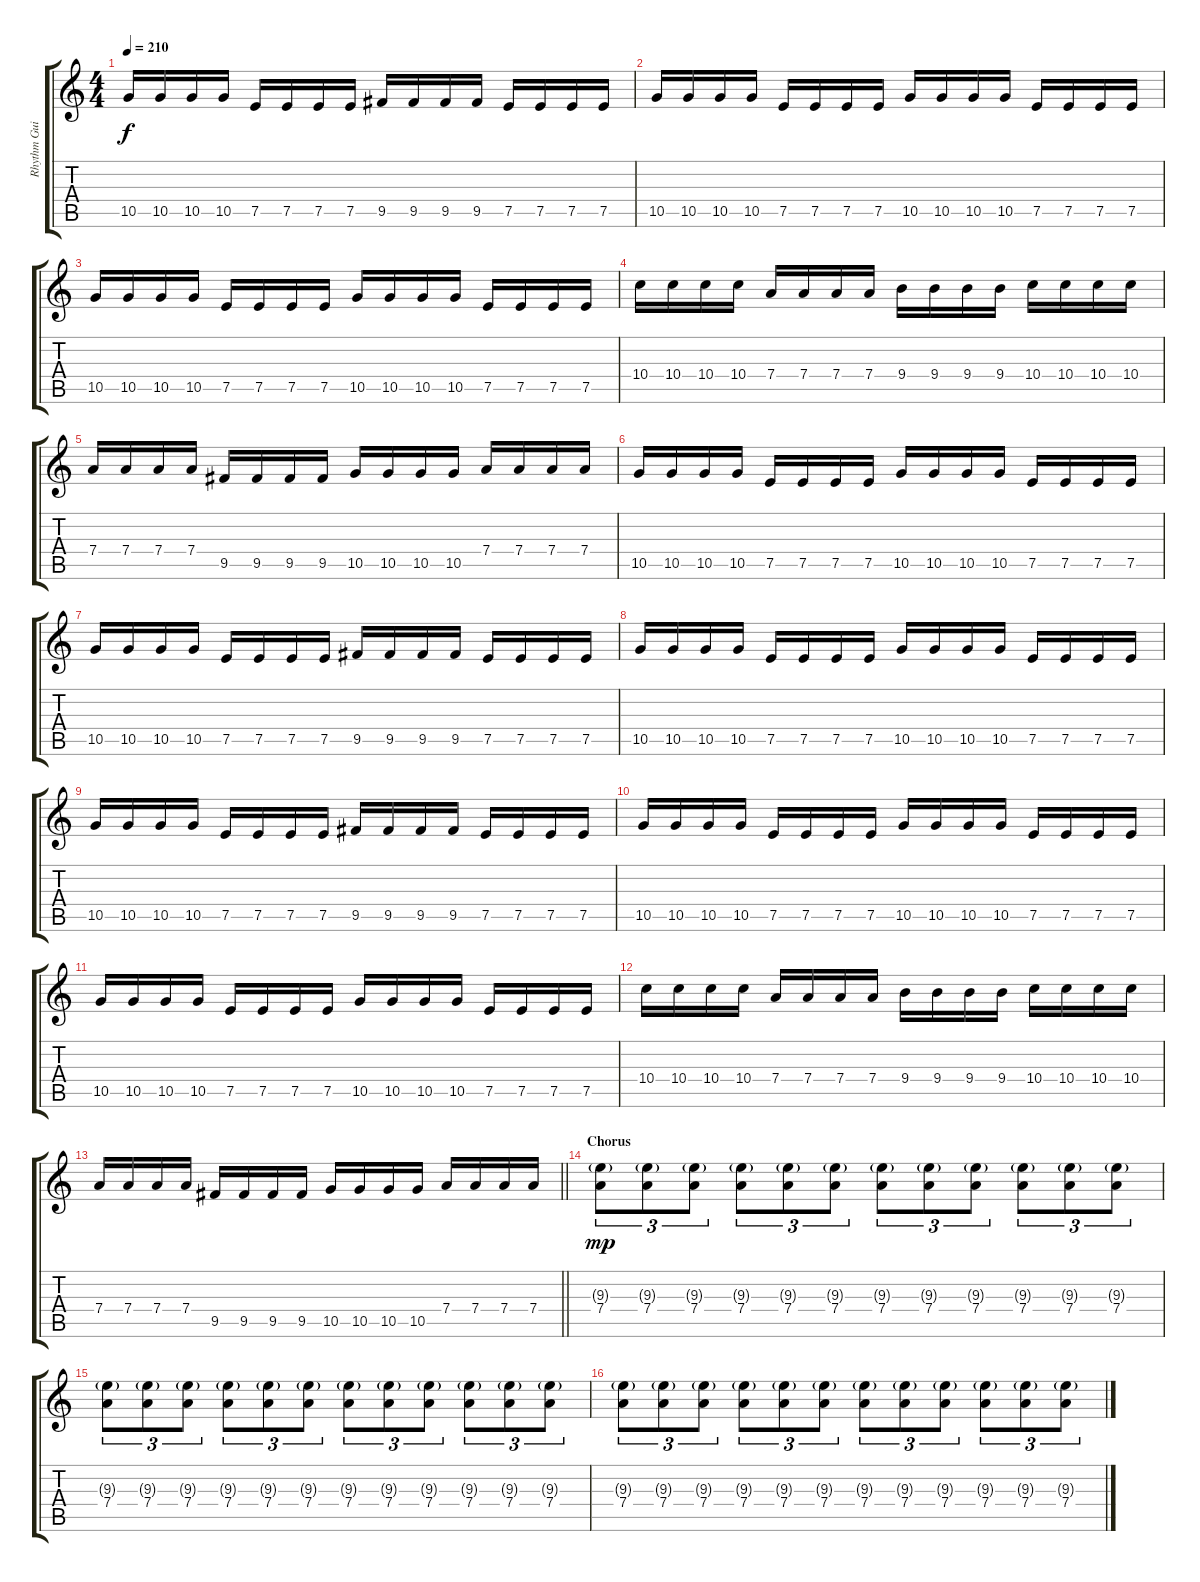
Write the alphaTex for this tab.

\track ("Rhythm Guitar" "Rhythm Gui") {instrument distortionguitar}
\staff {score tabs}
\tuning (E4 B3 G3 D3 A2 E2) {hide}
\ts (4 4)
\tempo 210
\clef g2
\ks c
10.5.16{dy f} 10.5.16 10.5.16 10.5.16 7.5.16 7.5.16 7.5.16 7.5.16 9.5.16 9.5.16 9.5.16 9.5.16 7.5.16 7.5.16 7.5.16 7.5.16 |
10.5.16 10.5.16 10.5.16 10.5.16 7.5.16 7.5.16 7.5.16 7.5.16 10.5.16 10.5.16 10.5.16 10.5.16 7.5.16 7.5.16 7.5.16 7.5.16 |
10.5.16 10.5.16 10.5.16 10.5.16 7.5.16 7.5.16 7.5.16 7.5.16 10.5.16 10.5.16 10.5.16 10.5.16 7.5.16 7.5.16 7.5.16 7.5.16 |
10.4.16 10.4.16 10.4.16 10.4.16 7.4.16 7.4.16 7.4.16 7.4.16 9.4.16 9.4.16 9.4.16 9.4.16 10.4.16 10.4.16 10.4.16 10.4.16 |
7.4.16 7.4.16 7.4.16 7.4.16 9.5.16 9.5.16 9.5.16 9.5.16 10.5.16 10.5.16 10.5.16 10.5.16 7.4.16 7.4.16 7.4.16 7.4.16 |
10.5.16 10.5.16 10.5.16 10.5.16 7.5.16 7.5.16 7.5.16 7.5.16 10.5.16 10.5.16 10.5.16 10.5.16 7.5.16 7.5.16 7.5.16 7.5.16 |
10.5.16 10.5.16 10.5.16 10.5.16 7.5.16 7.5.16 7.5.16 7.5.16 9.5.16 9.5.16 9.5.16 9.5.16 7.5.16 7.5.16 7.5.16 7.5.16 |
10.5.16 10.5.16 10.5.16 10.5.16 7.5.16 7.5.16 7.5.16 7.5.16 10.5.16 10.5.16 10.5.16 10.5.16 7.5.16 7.5.16 7.5.16 7.5.16 |
10.5.16 10.5.16 10.5.16 10.5.16 7.5.16 7.5.16 7.5.16 7.5.16 9.5.16 9.5.16 9.5.16 9.5.16 7.5.16 7.5.16 7.5.16 7.5.16 |
10.5.16 10.5.16 10.5.16 10.5.16 7.5.16 7.5.16 7.5.16 7.5.16 10.5.16 10.5.16 10.5.16 10.5.16 7.5.16 7.5.16 7.5.16 7.5.16 |
10.5.16 10.5.16 10.5.16 10.5.16 7.5.16 7.5.16 7.5.16 7.5.16 10.5.16 10.5.16 10.5.16 10.5.16 7.5.16 7.5.16 7.5.16 7.5.16 |
10.4.16 10.4.16 10.4.16 10.4.16 7.4.16 7.4.16 7.4.16 7.4.16 9.4.16 9.4.16 9.4.16 9.4.16 10.4.16 10.4.16 10.4.16 10.4.16 |
\barLineRight lightlight
7.4.16 7.4.16 7.4.16 7.4.16 9.5.16 9.5.16 9.5.16 9.5.16 10.5.16 10.5.16 10.5.16 10.5.16 7.4.16 7.4.16 7.4.16 7.4.16 |
\section ("" "Chorus")
(9.3{g} 7.4).8{tu (3 2) dy mp} (9.3{g} 7.4).8{tu (3 2)} (9.3{g} 7.4).8{tu (3 2)} (9.3{g} 7.4).8{tu (3 2)} (9.3{g} 7.4).8{tu (3 2)} (9.3{g} 7.4).8{tu (3 2)} (9.3{g} 7.4).8{tu (3 2)} (9.3{g} 7.4).8{tu (3 2)} (9.3{g} 7.4).8{tu (3 2)} (9.3{g} 7.4).8{tu (3 2)} (9.3{g} 7.4).8{tu (3 2)} (9.3{g} 7.4).8{tu (3 2)} |
(9.3{g} 7.4).8{tu (3 2)} (9.3{g} 7.4).8{tu (3 2)} (9.3{g} 7.4).8{tu (3 2)} (9.3{g} 7.4).8{tu (3 2)} (9.3{g} 7.4).8{tu (3 2)} (9.3{g} 7.4).8{tu (3 2)} (9.3{g} 7.4).8{tu (3 2)} (9.3{g} 7.4).8{tu (3 2)} (9.3{g} 7.4).8{tu (3 2)} (9.3{g} 7.4).8{tu (3 2)} (9.3{g} 7.4).8{tu (3 2)} (9.3{g} 7.4).8{tu (3 2)} |
(9.3{g} 7.4).8{tu (3 2)} (9.3{g} 7.4).8{tu (3 2)} (9.3{g} 7.4).8{tu (3 2)} (9.3{g} 7.4).8{tu (3 2)} (9.3{g} 7.4).8{tu (3 2)} (9.3{g} 7.4).8{tu (3 2)} (9.3{g} 7.4).8{tu (3 2)} (9.3{g} 7.4).8{tu (3 2)} (9.3{g} 7.4).8{tu (3 2)} (9.3{g} 7.4).8{tu (3 2)} (9.3{g} 7.4).8{tu (3 2)} (9.3{g} 7.4).8{tu (3 2)}
